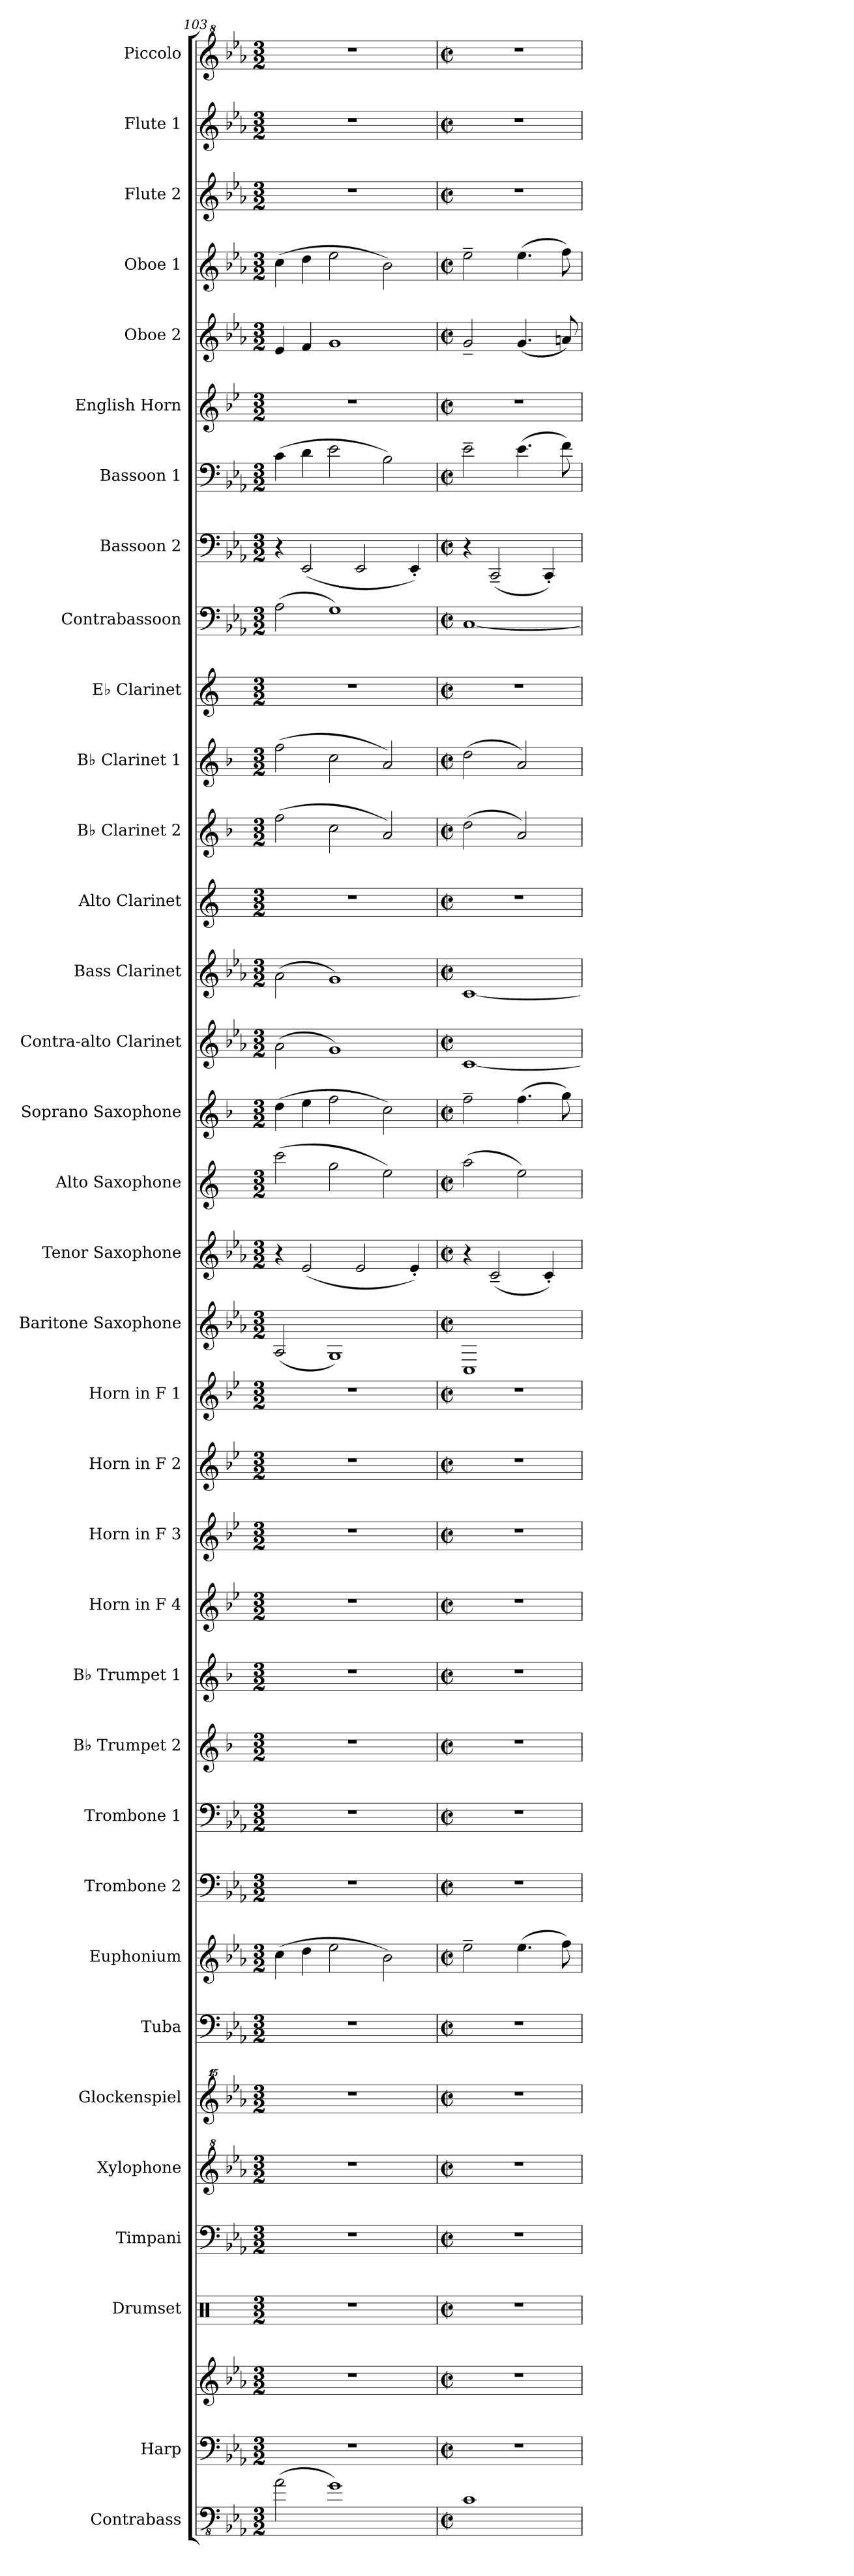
**kern	**kern	**kern	**kern	**kern	**kern	**kern	**kern	**kern	**kern	**kern	**kern	**kern	**kern	**kern	**kern	**kern	**kern	**kern	**kern	**kern	**kern	**kern	**kern	**kern	**kern	**kern	**kern	**kern	**kern	**kern	**kern	**kern	**kern	**kern	**kern
*part35	*part34	*part34	*part33	*part32	*part31	*part30	*part29	*part28	*part27	*part26	*part25	*part24	*part23	*part22	*part21	*part20	*part19	*part18	*part17	*part16	*part15	*part14	*part13	*part12	*part11	*part10	*part9	*part8	*part7	*part6	*part5	*part4	*part3	*part2	*part1
*staff36	*staff35	*staff34	*staff33	*staff32	*staff31	*staff30	*staff29	*staff28	*staff27	*staff26	*staff25	*staff24	*staff23	*staff22	*staff21	*staff20	*staff19	*staff18	*staff17	*staff16	*staff15	*staff14	*staff13	*staff12	*staff11	*staff10	*staff9	*staff8	*staff7	*staff6	*staff5	*staff4	*staff3	*staff2	*staff1
*I"Contrabass	*I"Harp	*	*I"Drumset	*I"Timpani	*I"Xylophone	*I"Glockenspiel	*I"Tuba	*I"Euphonium	*I"Trombone 2	*I"Trombone 1	*I"B♭ Trumpet 2	*I"B♭ Trumpet 1	*I"Horn in F 4	*I"Horn in F 3	*I"Horn in F 2	*I"Horn in F 1	*I"Baritone Saxophone	*I"Tenor Saxophone	*I"Alto Saxophone	*I"Soprano Saxophone	*I"Contra-alto Clarinet	*I"Bass Clarinet	*I"Alto Clarinet	*I"B♭ Clarinet 2	*I"B♭ Clarinet 1	*I"E♭ Clarinet	*I"Contrabassoon	*I"Bassoon 2	*I"Bassoon 1	*I"English Horn	*I"Oboe 2	*I"Oboe 1	*I"Flute 2	*I"Flute 1	*I"Piccolo
*I'Cb.	*I'Hrp.	*	*I'Drs.	*I'Timp.	*I'Xyl.	*I'Glk.	*I'Tba.	*I'Euph.	*I'Tbn. 2	*I'Tbn. 1	*I'B♭ Tpt. 2	*I'B♭ Tpt. 1	*I'Hn. 4	*I'Hn. 3	*I'Hn. 2	*I'Hn. 1	*I'Bar. Sax.	*I'T. Sax.	*I'A. Sax.	*I'S. Sax.	*I'C-a. Cl.	*I'B. Cl.	*I'A. Cl.	*I'B♭ Cl. 2	*I'B♭ Cl. 1	*I'E♭ Cl.	*I'Cbsn.	*I'Bsn. 2	*I'Bsn. 1	*I'E. Hn.	*I'Ob. 2	*I'Ob. 1	*I'Fl. 2	*I'Fl. 1	*I'Picc.
*clefFv4	*clefF4	*clefG2	*clefX	*clefF4	*clefG^2	*clefG^^2	*clefF4	*clefG2	*clefF4	*clefF4	*clefG2	*clefG2	*clefG2	*clefG2	*clefG2	*clefG2	*clefG2	*clefG2	*clefG2	*clefG2	*clefG2	*clefG2	*clefG2	*clefG2	*clefG2	*clefG2	*clefF4	*clefF4	*clefF4	*clefG2	*clefG2	*clefG2	*clefG2	*clefG2	*clefG^2
*ITrd7c12	*	*	*	*	*	*	*	*ITrd8c14	*	*	*ITrd1c2	*ITrd1c2	*ITrd4c7	*ITrd4c7	*ITrd4c7	*ITrd4c7	*ITrd12c21	*ITrd8c14	*ITrd5c9	*ITrd1c2	*ITrd12c21	*ITrd8c14	*ITrd5c9	*ITrd1c2	*ITrd1c2	*ITrd-2c-3	*ITrd7c12	*	*	*ITrd4c7	*	*	*	*	*ITrd-7c-12
*k[b-e-a-]	*k[b-e-a-]	*k[b-e-a-]	*k[]	*k[b-e-a-]	*k[b-e-a-]	*k[b-e-a-]	*k[b-e-a-]	*k[b-e-a-]	*k[b-e-a-]	*k[b-e-a-]	*k[b-e-a-]	*k[b-e-a-]	*k[b-e-a-]	*k[b-e-a-]	*k[b-e-a-]	*k[b-e-a-]	*k[b-e-a-]	*k[b-e-a-]	*k[b-e-a-]	*k[b-e-a-]	*k[b-e-a-]	*k[b-e-a-]	*k[b-e-a-]	*k[b-e-a-]	*k[b-e-a-]	*k[b-e-a-]	*k[b-e-a-]	*k[b-e-a-]	*k[b-e-a-]	*k[b-e-a-]	*k[b-e-a-]	*k[b-e-a-]	*k[b-e-a-]	*k[b-e-a-]	*k[b-e-a-]
*M3/2	*M3/2	*M3/2	*M3/2	*M3/2	*M3/2	*M3/2	*M3/2	*M3/2	*M3/2	*M3/2	*M3/2	*M3/2	*M3/2	*M3/2	*M3/2	*M3/2	*M3/2	*M3/2	*M3/2	*M3/2	*M3/2	*M3/2	*M3/2	*M3/2	*M3/2	*M3/2	*M3/2	*M3/2	*M3/2	*M3/2	*M3/2	*M3/2	*M3/2	*M3/2	*M3/2
=103	=103	=103	=103	=103	=103	=103	=103	=103	=103	=103	=103	=103	=103	=103	=103	=103	=103	=103	=103	=103	=103	=103	=103	=103	=103	=103	=103	=103	=103	=103	=103	=103	=103	=103	=103
(2AA-\	1.r	1.r	1.r	1.r	1.r	1.r	1.r	(4c\	1.r	1.r	1.r	1.r	1.r	1.r	1.r	1.r	(2AA-/	4r	(2ee-\	(4cc\	(2A-\	(2A-\	1.r	(2ee-\	(2ee-\	1.r	(2AA-\	4r	(4c\	1.r	4e-/	(4cc\	1.r	1.r	1.r
.	.	.	.	.	.	.	.	4d\	.	.	.	.	.	.	.	.	.	(2E-/	.	4dd\	.	.	.	.	.	.	.	(2EE-/	4d\	.	4f/	4dd\	.	.	.
1GG)	.	.	.	.	.	.	.	2e-\	.	.	.	.	.	.	.	.	1GG)	.	2b-\	2ee-\	1G)	1G)	.	2b-\	2b-\	.	1GG)	.	2e-\	.	1g	2ee-\	.	.	.
.	.	.	.	.	.	.	.	.	.	.	.	.	.	.	.	.	.	2E-/	.	.	.	.	.	.	.	.	.	2EE-/	.	.	.	.	.	.	.
.	.	.	.	.	.	.	.	2B-\)	.	.	.	.	.	.	.	.	.	.	2g\)	2b-\)	.	.	.	2g/)	2g/)	.	.	.	2B-\)	.	.	2b-\)	.	.	.
.	.	.	.	.	.	.	.	.	.	.	.	.	.	.	.	.	.	4E-'/)	.	.	.	.	.	.	.	.	.	4EE-'/)	.	.	.	.	.	.	.
=104	=104	=104	=104	=104	=104	=104	=104	=104	=104	=104	=104	=104	=104	=104	=104	=104	=104	=104	=104	=104	=104	=104	=104	=104	=104	=104	=104	=104	=104	=104	=104	=104	=104	=104	=104
*M4/4	*M4/4	*M4/4	*M4/4	*M4/4	*M4/4	*M4/4	*M4/4	*M4/4	*M4/4	*M4/4	*M4/4	*M4/4	*M4/4	*M4/4	*M4/4	*M4/4	*M4/4	*M4/4	*M4/4	*M4/4	*M4/4	*M4/4	*M4/4	*M4/4	*M4/4	*M4/4	*M4/4	*M4/4	*M4/4	*M4/4	*M4/4	*M4/4	*M4/4	*M4/4	*M4/4
*met(c|)	*met(c|)	*met(c|)	*met(c|)	*met(c|)	*met(c|)	*met(c|)	*met(c|)	*met(c|)	*met(c|)	*met(c|)	*met(c|)	*met(c|)	*met(c|)	*met(c|)	*met(c|)	*met(c|)	*met(c|)	*met(c|)	*met(c|)	*met(c|)	*met(c|)	*met(c|)	*met(c|)	*met(c|)	*met(c|)	*met(c|)	*met(c|)	*met(c|)	*met(c|)	*met(c|)	*met(c|)	*met(c|)	*met(c|)	*met(c|)	*met(c|)
1CC	1r	1r	1r	1r	1r	1r	1r	2e-~\	1r	1r	1r	1r	1r	1r	1r	1r	1CC	4r	(2cc\	2ee-~\	[1C	[1C	1r	(2cc\	(2cc\	1r	[1CC	4r	2e-~\	1r	2g~/	2ee-~\	1r	1r	1r
.	.	.	.	.	.	.	.	.	.	.	.	.	.	.	.	.	.	(2C~/	.	.	.	.	.	.	.	.	.	(2CC~/	.	.	.	.	.	.	.
.	.	.	.	.	.	.	.	(4.e-\	.	.	.	.	.	.	.	.	.	.	2g\)	(4.ee-\	.	.	.	2g/)	2g/)	.	.	.	(4.e-\	.	(4.g/	(4.ee-\	.	.	.
.	.	.	.	.	.	.	.	.	.	.	.	.	.	.	.	.	.	4C'/)	.	.	.	.	.	.	.	.	.	4CC'/)	.	.	.	.	.	.	.
.	.	.	.	.	.	.	.	8f\)	.	.	.	.	.	.	.	.	.	.	.	8ff\)	.	.	.	.	.	.	.	.	8f\)	.	8an/)	8ff\)	.	.	.
=	=	=	=	=	=	=	=	=	=	=	=	=	=	=	=	=	=	=	=	=	=	=	=	=	=	=	=	=	=	=	=	=	=	=	=
*-	*-	*-	*-	*-	*-	*-	*-	*-	*-	*-	*-	*-	*-	*-	*-	*-	*-	*-	*-	*-	*-	*-	*-	*-	*-	*-	*-	*-	*-	*-	*-	*-	*-	*-	*-
